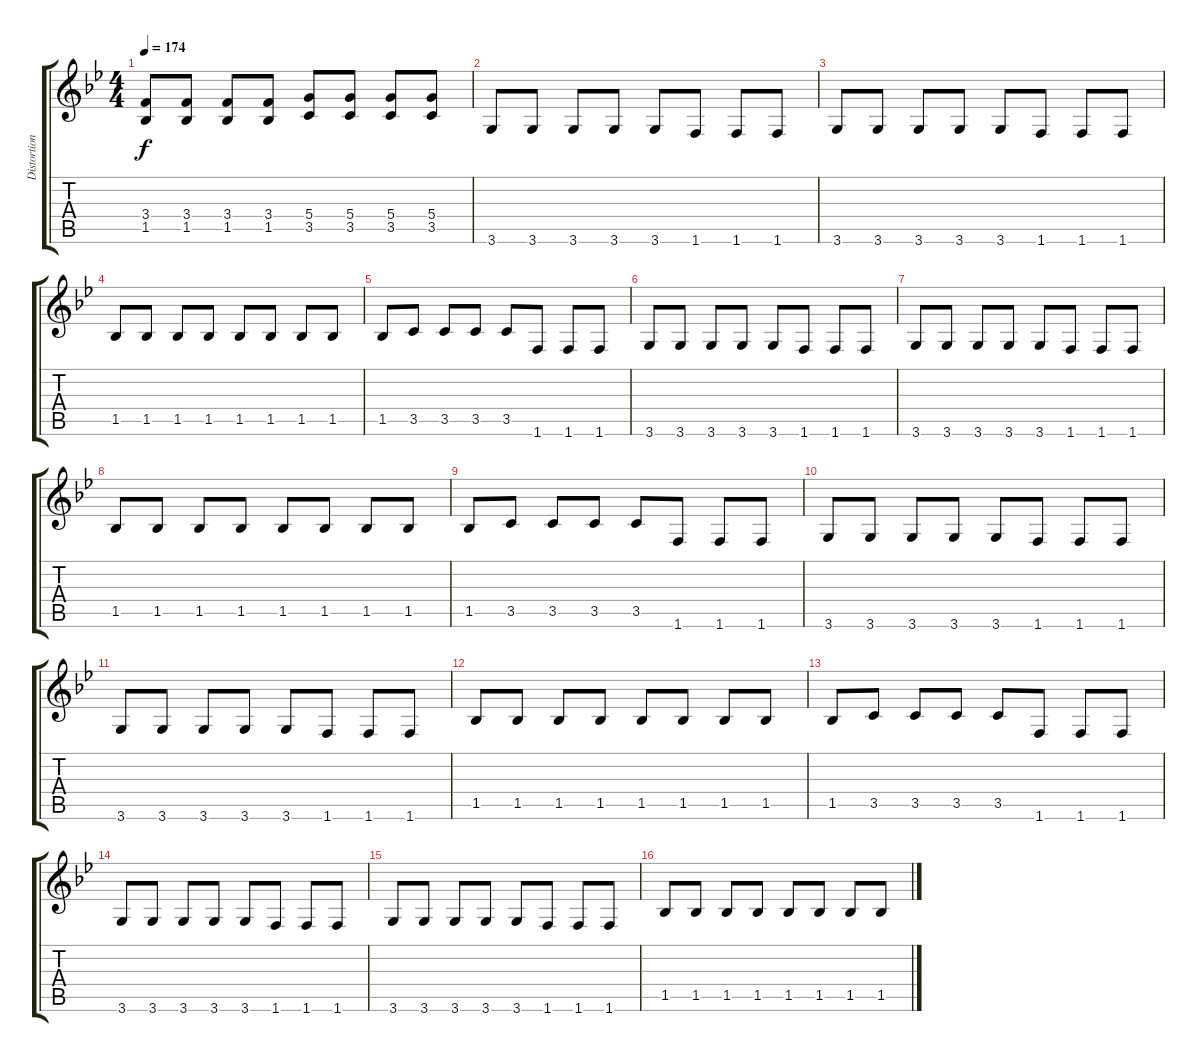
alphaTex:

\track ("Distortion Guitar" "Distortion") {instrument distortionguitar}
\staff {score tabs}
\tuning (E4 B3 G3 D3 A2 E2) {hide}
\ts (4 4)
\tempo 174
\clef g2
\ks gminor
(3.4 1.5).8{dy f} (3.4 1.5).8 (3.4 1.5).8 (3.4 1.5).8 (5.4 3.5).8 (5.4 3.5).8 (5.4 3.5).8 (5.4 3.5).8 |
3.6.8 3.6.8 3.6.8 3.6.8 3.6.8 1.6.8 1.6.8 1.6.8 |
3.6.8 3.6.8 3.6.8 3.6.8 3.6.8 1.6.8 1.6.8 1.6.8 |
1.5.8 1.5.8 1.5.8 1.5.8 1.5.8 1.5.8 1.5.8 1.5.8 |
1.5.8 3.5.8 3.5.8 3.5.8 3.5.8 1.6.8 1.6.8 1.6.8 |
3.6.8 3.6.8 3.6.8 3.6.8 3.6.8 1.6.8 1.6.8 1.6.8 |
3.6.8 3.6.8 3.6.8 3.6.8 3.6.8 1.6.8 1.6.8 1.6.8 |
1.5.8 1.5.8 1.5.8 1.5.8 1.5.8 1.5.8 1.5.8 1.5.8 |
1.5.8 3.5.8 3.5.8 3.5.8 3.5.8 1.6.8 1.6.8 1.6.8 |
3.6.8 3.6.8 3.6.8 3.6.8 3.6.8 1.6.8 1.6.8 1.6.8 |
3.6.8 3.6.8 3.6.8 3.6.8 3.6.8 1.6.8 1.6.8 1.6.8 |
1.5.8 1.5.8 1.5.8 1.5.8 1.5.8 1.5.8 1.5.8 1.5.8 |
1.5.8 3.5.8 3.5.8 3.5.8 3.5.8 1.6.8 1.6.8 1.6.8 |
3.6.8 3.6.8 3.6.8 3.6.8 3.6.8 1.6.8 1.6.8 1.6.8 |
3.6.8 3.6.8 3.6.8 3.6.8 3.6.8 1.6.8 1.6.8 1.6.8 |
1.5.8 1.5.8 1.5.8 1.5.8 1.5.8 1.5.8 1.5.8 1.5.8
